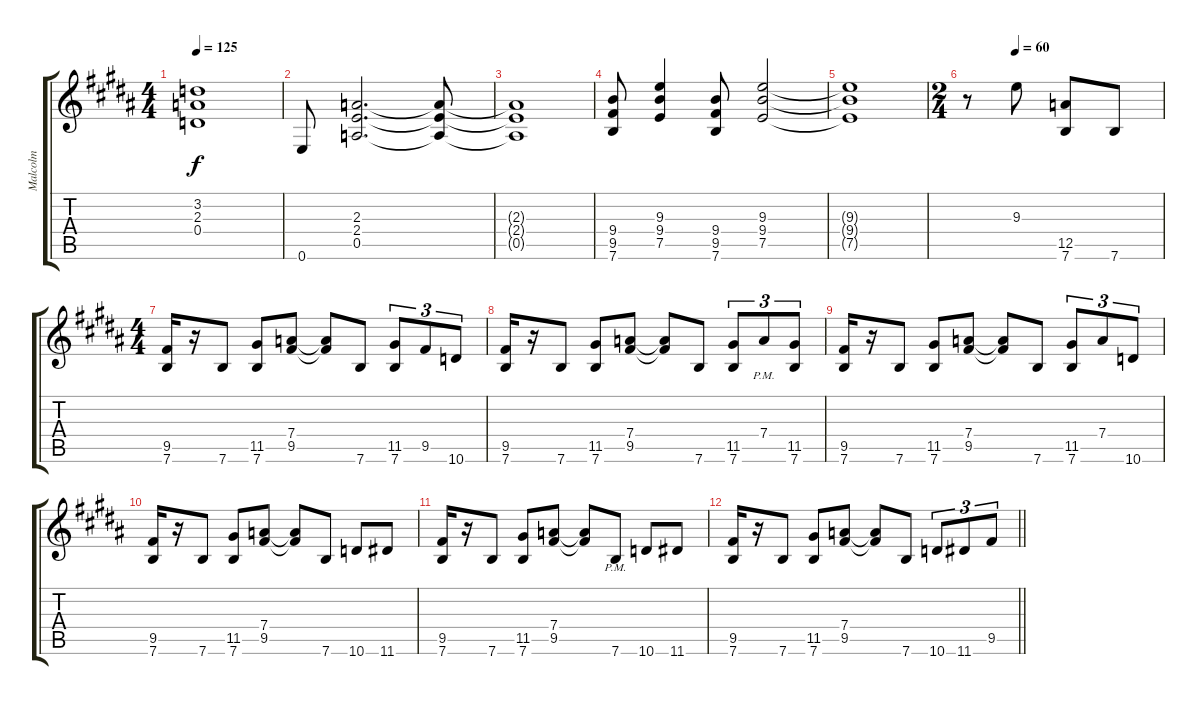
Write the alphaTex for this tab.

\track ("Malcolm" "Malcolm") {instrument overdrivenguitar}
\staff {score tabs}
\tuning (E4 B3 G3 D3 A2 E2) {hide}
\ts (4 4)
\tempo 125
\clef g2
\ks b
(3.2{t} 2.3{t} 0.4{t}).1{dy f} |
0.6.8 (2.3 2.4 0.5).2{d} (2.3{t} 2.4{t} 0.5{t}).8 |
(2.3{t} 2.4{t} 0.5{t}).1 |
(9.4 9.5 7.6).8 (9.3 9.4 7.5).4 (9.4 9.5 7.6).8 (9.3 9.4 7.5).2 |
(9.3{t} 9.4{t} 7.5{t}).1 |
\ts (2 4)
\tempo (60 0.25)
r.8 9.3.8 (12.5 7.6).8 7.6.8 |
\ts (4 4)
(9.5 7.6).16 r.16 7.6.8 (11.5 7.6).8 (7.4 9.5).8 (7.4{t} 9.5{t}).8 7.6.8 (11.5 7.6).8{tu (3 2)} 9.5.8{tu (3 2)} 10.6.8{tu (3 2)} |
(9.5 7.6).16 r.16 7.6.8 (11.5 7.6).8 (7.4 9.5).8 (7.4{t} 9.5{t}).8 7.6.8 (11.5 7.6).8{tu (3 2)} 7.4{pm}.8{tu (3 2)} (11.5 7.6).8{tu (3 2)} |
(9.5 7.6).16 r.16 7.6.8 (11.5 7.6).8 (7.4 9.5).8 (7.4{t} 9.5{t}).8 7.6.8 (11.5 7.6).8{tu (3 2)} 7.4.8{tu (3 2)} 10.6.8{tu (3 2)} |
(9.5 7.6).16 r.16 7.6.8 (11.5 7.6).8 (7.4 9.5).8 (7.4{t} 9.5{t}).8 7.6.8 10.6.8 11.6.8 |
(9.5 7.6).16{volume 0} r.16 7.6.8 (11.5 7.6).8 (7.4 9.5).8 (7.4{t} 9.5{t}).8 7.6{pm}.8 10.6.8 11.6.8 |
\barLineRight lightlight
(9.5 7.6).16 r.16 7.6.8 (11.5 7.6).8 (7.4 9.5).8 (7.4{t} 9.5{t}).8 7.6.8 10.6.8{tu (3 2)} 11.6.8{tu (3 2)} 9.5.8{tu (3 2)}
